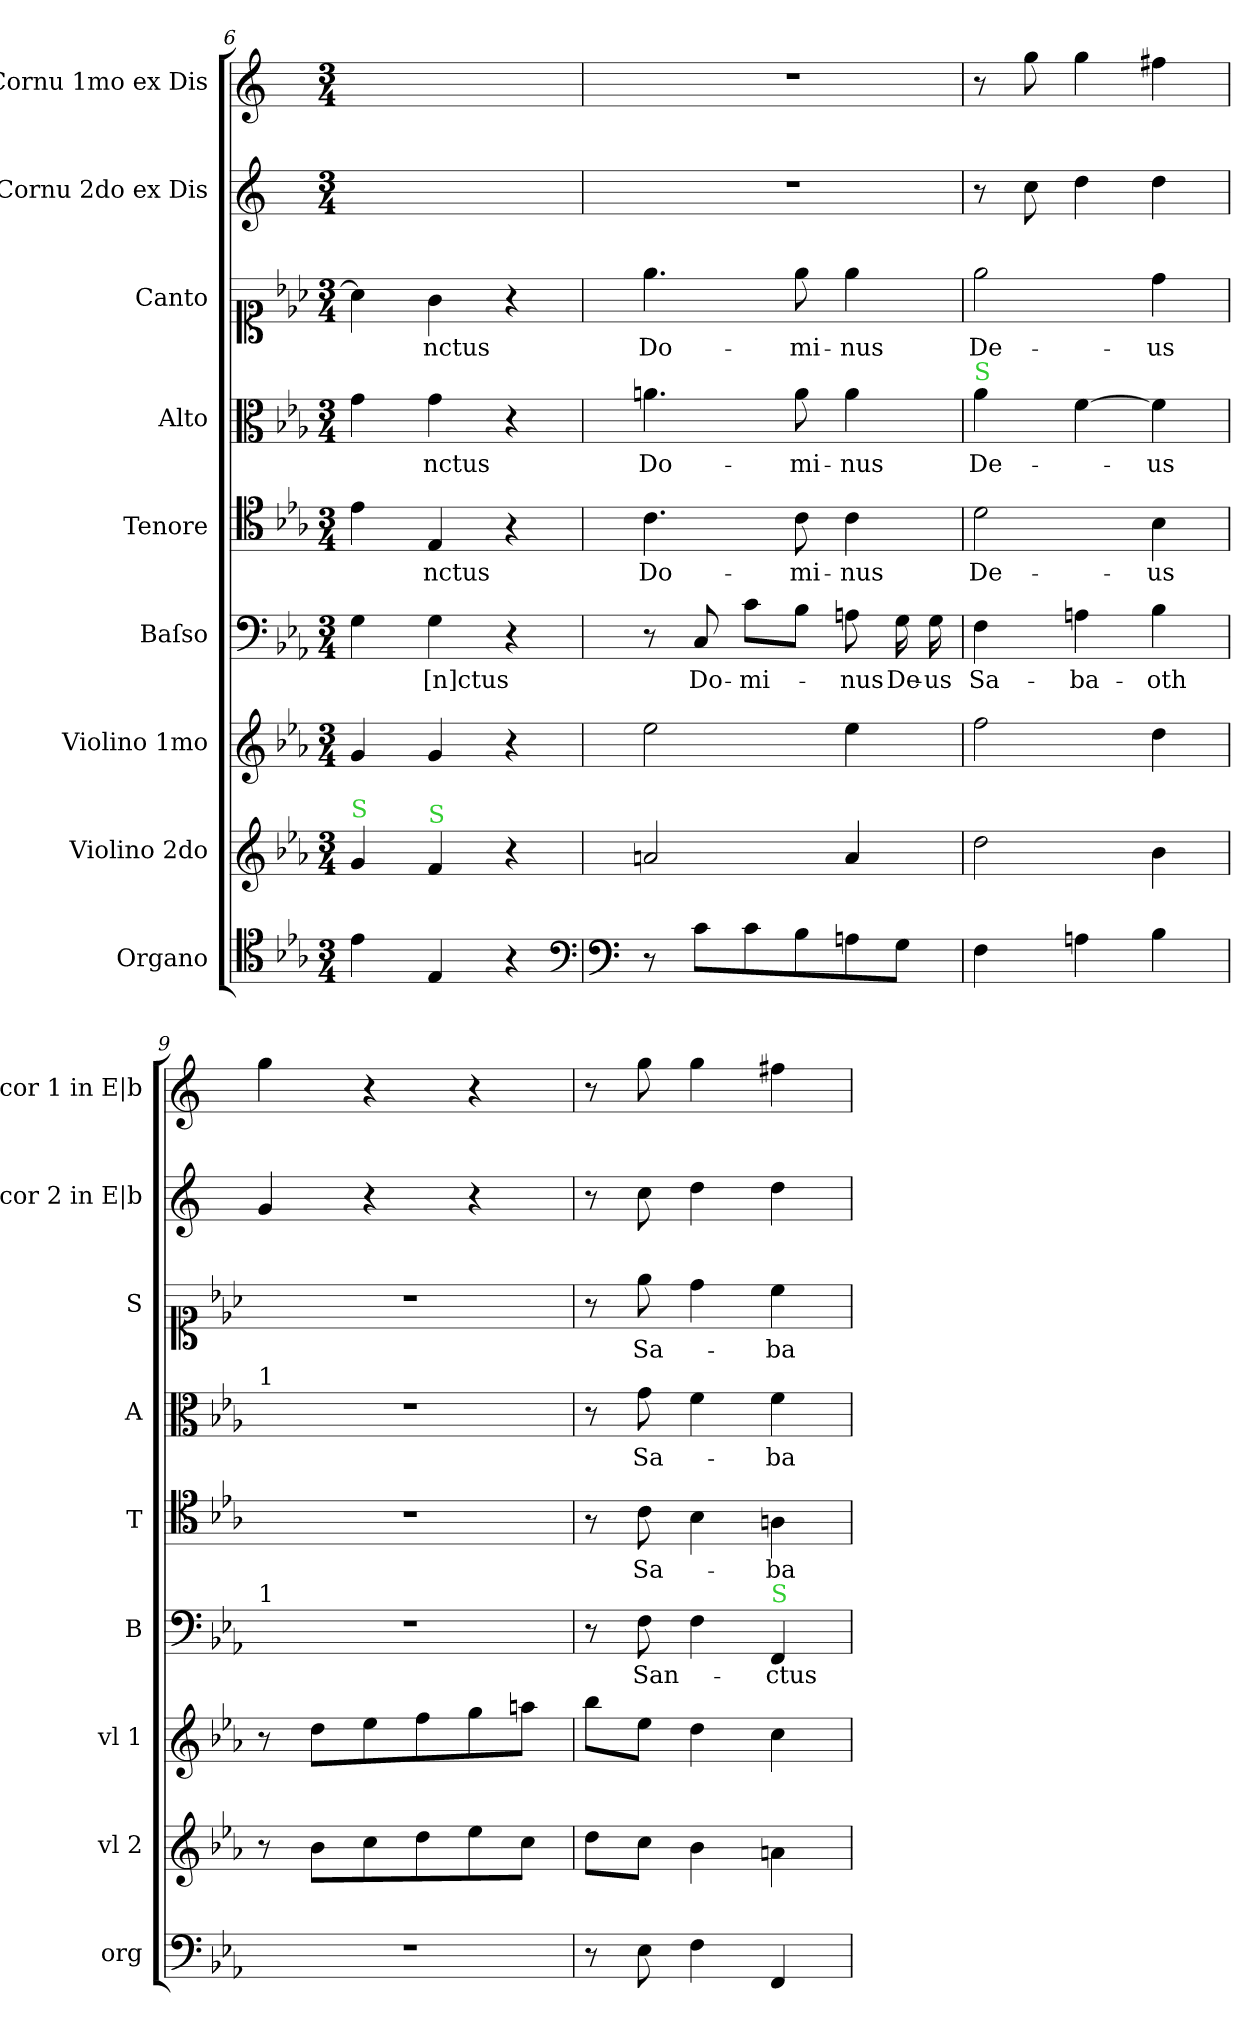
**kern	**kern	**kern	**kern	**text	**kern	**text	**kern	**text	**kern	**text	**kern	**kern
*part9	*part8	*part7	*part6	*part6	*part5	*part5	*part4	*part4	*part3	*part3	*part2	*part1
*staff9	*staff8	*staff7	*staff6	*staff6	*staff5	*staff5	*staff4	*staff4	*staff3	*staff3	*staff2	*staff1
*I"Organo	*I"Violino 2do	*I"Violino 1mo	*I"Baſso	*	*I"Tenore	*	*I"Alto	*	*I"Canto	*	*I"Cornu 2do ex Dis	*I"Cornu 1mo ex Dis
*I'org	*I'vl 2	*I'vl 1	*I'B	*	*I'T	*	*I'A	*	*I'S	*	*I'cor 2 in E|b	*I'cor 1 in E|b
*clefC4	*clefG2	*clefG2	*clefF4	*	*clefC4	*	*clefC3	*	*clefC1	*	*clefG2	*clefG2
*	*	*	*	*	*	*	*	*	*	*	*ITrd5c9	*ITrd5c9
*k[b-e-a-]	*k[b-e-a-]	*k[b-e-a-]	*k[b-e-a-]	*	*k[b-e-a-]	*	*k[b-e-a-]	*	*k[b-e-a-]	*	*k[b-e-a-]	*k[b-e-a-]
*E-:	*E-:	*E-:	*E-:	*	*E-:	*	*E-:	*	*E-:	*	*E-:	*E-:
*M3/4	*M3/4	*M3/4	*M3/4	*	*M3/4	*	*M3/4	*	*M3/4	*	*M3/4	*M3/4
=6	=6	=6	=6	=6	=6	=6	=6	=6	=6	=6	=6	=6
!	!LO:TX:a:color=limegreen:t=S	!	!	!	!	!	!	!	!	!	!	!
4e-\	4g/	4g/	4G\	.	4e-\	.	4g\	.	4a-\]	.	2.ryy	2.ryy
!	!LO:TX:a:color=limegreen:t=S	!	!	!	!	!	!	!	!	!	!	!
4E-/	4f/	4g/	4G\	-[n]ctus	4E-/	-nctus	4g\	-nctus	4g\	-nctus	.	.
4r	4r	4r	4r	.	4r	.	4r	.	4r	.	.	.
*clefF4	*	*	*	*	*	*	*	*	*	*	*	*
=7	=7	=7	=7	=7	=7	=7	=7	=7	=7	=7	=7	=7
*clefF4	*	*	*	*	*	*	*	*	*	*	*	*
8r	2an/	2ee-\	8r	.	4.c\	Do-	4.an\	Do-	4.ee-\	Do-	2.r	2.r
8c\L	.	.	8C/	Do-	.	.	.	.	.	.	.	.
8c\	.	.	8c\L	-mi-	.	.	.	.	.	.	.	.
8B-\	.	.	8B-\J	.	8c\	-mi-	8a\	-mi-	8ee-\	-mi-	.	.
8An\	4a/	4ee-\	8An\	-nus	4c\	-nus	4a\	-nus	4ee-\	-nus	.	.
8G\J	.	.	16G\	De-	.	.	.	.	.	.	.	.
.	.	.	16G\	-us	.	.	.	.	.	.	.	.
=8	=8	=8	=8	=8	=8	=8	=8	=8	=8	=8	=8	=8
!	!	!	!	!	!	!	!LO:TX:a:color=limegreen:t=S	!	!	!	!	!
4F\	2dd\	2ff\	4F\	Sa-	2d\	De-	4a-\	De-	2ee-\	De-	8r	8r
.	.	.	.	.	.	.	.	.	.	.	8e-\	8b-\
4An\	.	.	4An\	-ba-	.	.	[4f\	.	.	.	4f\	4b-\
4B-\	4b-\	4dd\	4B-\	-oth	4B-\	-us	4f\]	-us	4dd\	-us	4f\	4an\
=9	=9	=9	=9	=9	=9	=9	=9	=9	=9	=9	=9	=9
!	!	!	!	!	!	!	!LO:TX:a:t=1	!	!	!	!	!
!	!	!	!LO:TX:a:t=1	!	!	!	!	!	!	!	!	!
2.r	8r	8r	2.r	.	2.r	.	2.r	.	2.r	.	4B-/	4b-\
.	8b-\L	8dd\L	.	.	.	.	.	.	.	.	.	.
.	8cc\	8ee-\	.	.	.	.	.	.	.	.	4r	4r
.	8dd\	8ff\	.	.	.	.	.	.	.	.	.	.
.	8ee-\	8gg\	.	.	.	.	.	.	.	.	4r	4r
.	8cc\J	8aan\J	.	.	.	.	.	.	.	.	.	.
=10	=10	=10	=10	=10	=10	=10	=10	=10	=10	=10	=10	=10
8r	8dd\L	8bb-\L	8r	.	8r	.	8r	.	8r	.	8r	8r
8E-\	8cc\J	8ee-\J	8F\	San-	8c\	Sa-	8g\	Sa-	8ee-\	Sa-	8e-\	8b-\
4F\	4b-\	4dd\	4F\	.	4B-\	.	4f\	.	4dd\	.	4f\	4b-\
!	!	!	!LO:TX:a:color=limegreen:t=S	!	!	!	!	!	!	!	!	!
4FF/	4an\	4cc\	4FF/	-ctus-	4An\	-ba-	4f\	-ba-	4cc\	-ba-	4f\	4an\
=	=	=	=	=	=	=	=	=	=	=	=	=
*-	*-	*-	*-	*-	*-	*-	*-	*-	*-	*-	*-	*-
